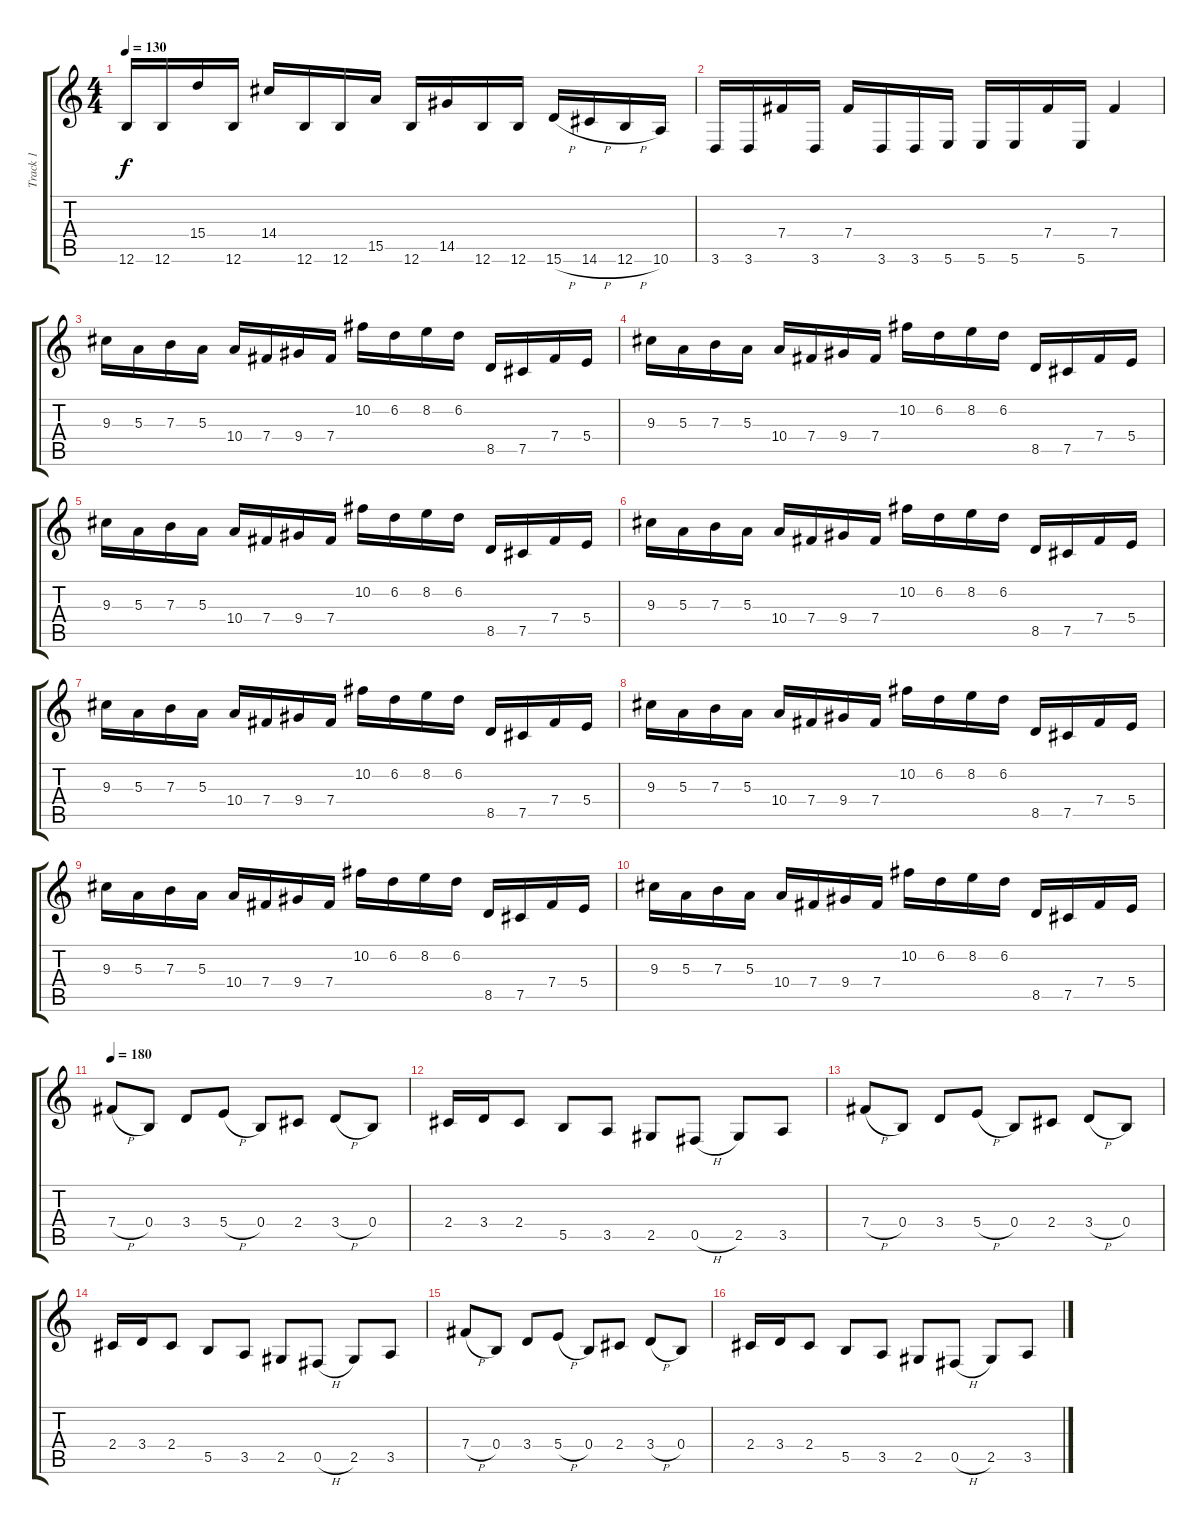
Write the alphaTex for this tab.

\track ("Track 1" "Track 1") {instrument distortionguitar}
\staff {score tabs}
\tuning (Db4 Ab3 E3 B2 Gb2 B1) {hide}
\ts (4 4)
\tempo 130
\clef g2
\ks c
12.6.16{dy f} 12.6.16 15.4.16 12.6.16 14.4.16 12.6.16 12.6.16 15.5.16 12.6.16 14.5.16 12.6.16 12.6.16 15.6{h}.16 14.6{h}.16 12.6{h}.16 10.6.16 |
3.6.16 3.6.16 7.4.16 3.6.16 7.4.16 3.6.16 3.6.16 5.6.16 5.6.16 5.6.16 7.4.16 5.6.16 7.4.4 |
9.3.16 5.3.16 7.3.16 5.3.16 10.4.16 7.4.16 9.4.16 7.4.16 10.2.16 6.2.16 8.2.16 6.2.16 8.5.16 7.5.16 7.4.16 5.4.16 |
9.3.16 5.3.16 7.3.16 5.3.16 10.4.16 7.4.16 9.4.16 7.4.16 10.2.16 6.2.16 8.2.16 6.2.16 8.5.16 7.5.16 7.4.16 5.4.16 |
9.3.16 5.3.16 7.3.16 5.3.16 10.4.16 7.4.16 9.4.16 7.4.16 10.2.16 6.2.16 8.2.16 6.2.16 8.5.16 7.5.16 7.4.16 5.4.16 |
9.3.16 5.3.16 7.3.16 5.3.16 10.4.16 7.4.16 9.4.16 7.4.16 10.2.16 6.2.16 8.2.16 6.2.16 8.5.16 7.5.16 7.4.16 5.4.16 |
9.3.16 5.3.16 7.3.16 5.3.16 10.4.16 7.4.16 9.4.16 7.4.16 10.2.16 6.2.16 8.2.16 6.2.16 8.5.16 7.5.16 7.4.16 5.4.16 |
9.3.16 5.3.16 7.3.16 5.3.16 10.4.16 7.4.16 9.4.16 7.4.16 10.2.16 6.2.16 8.2.16 6.2.16 8.5.16 7.5.16 7.4.16 5.4.16 |
9.3.16 5.3.16 7.3.16 5.3.16 10.4.16 7.4.16 9.4.16 7.4.16 10.2.16 6.2.16 8.2.16 6.2.16 8.5.16 7.5.16 7.4.16 5.4.16 |
9.3.16 5.3.16 7.3.16 5.3.16 10.4.16 7.4.16 9.4.16 7.4.16 10.2.16 6.2.16 8.2.16 6.2.16 8.5.16 7.5.16 7.4.16 5.4.16 |
\tempo 180
7.4{h}.8 0.4.8 3.4.8 5.4{h}.8 0.4.8 2.4.8 3.4{h}.8 0.4.8 |
2.4.16 3.4.16 2.4.8 5.5.8 3.5.8 2.5.8 0.5{h}.8 2.5.8 3.5.8 |
7.4{h}.8 0.4.8 3.4.8 5.4{h}.8 0.4.8 2.4.8 3.4{h}.8 0.4.8 |
2.4.16 3.4.16 2.4.8 5.5.8 3.5.8 2.5.8 0.5{h}.8 2.5.8 3.5.8 |
7.4{h}.8 0.4.8 3.4.8 5.4{h}.8 0.4.8 2.4.8 3.4{h}.8 0.4.8 |
2.4.16 3.4.16 2.4.8 5.5.8 3.5.8 2.5.8 0.5{h}.8 2.5.8 3.5.8
